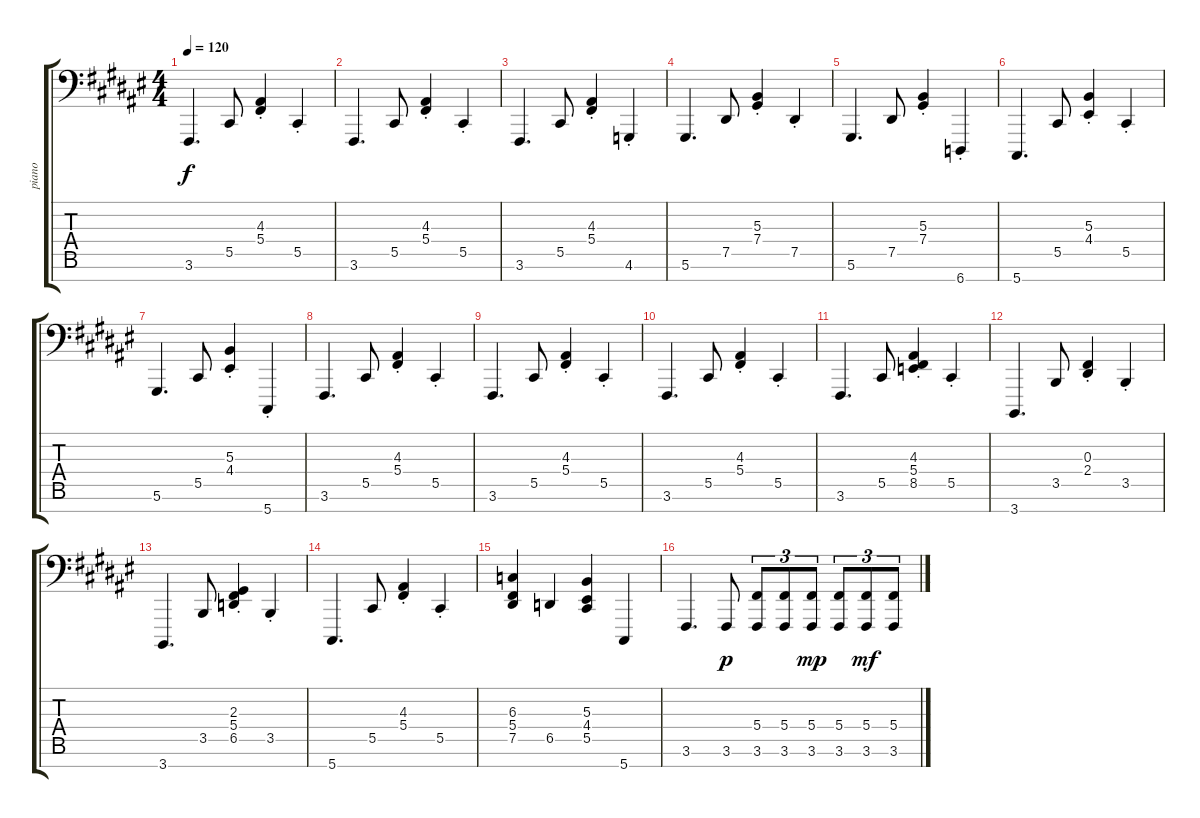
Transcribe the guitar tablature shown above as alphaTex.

\track ("piano" "piano") {instrument brightacousticpiano}
\staff {score tabs}
\tuning (Eb3 Bb2 Gb2 Db2 Ab1 Eb1 Ab0) {hide}
\ts (4 4)
\tempo 120
\clef f4
\ks f#
3.6.4{d dy f} 5.5.8 (4.3{st} 5.4{st}).4 5.5{st}.4 |
3.6.4{d} 5.5.8 (4.3{st} 5.4{st}).4 5.5{st}.4 |
3.6.4{d} 5.5.8 (4.3{st} 5.4{st}).4 4.6{st}.4 |
5.6.4{d} 7.5.8 (5.3{st} 7.4{st}).4 7.5{st}.4 |
5.6.4{d} 7.5.8 (5.3{st} 7.4{st}).4 6.7{st}.4 |
5.7.4{d} 5.5.8 (5.3{st} 4.4).4 5.5{st}.4 |
5.6.4{d} 5.5.8 (5.3{st} 4.4).4 5.7{st}.4 |
3.6.4{d} 5.5.8 (4.3{st} 5.4{st}).4 5.5{st}.4 |
3.6.4{d} 5.5.8 (4.3{st} 5.4{st}).4 5.5{st}.4 |
3.6.4{d} 5.5.8 (4.3{st} 5.4{st}).4 5.5{st}.4 |
3.6.4{d} 5.5.8 (4.3{st} 5.4{st} 8.5{st}).4 5.5{st}.4 |
3.7.4{d} 3.5.8 (0.3{st} 2.4{st}).4 3.5{st}.4 |
3.7.4{d} 3.5.8 (2.3{st} 5.4{st} 6.5).4 3.5{st}.4 |
5.7.4{d} 5.5.8 (4.3{st} 5.4{st}).4 5.5{st}.4 |
(6.3 5.4 7.5).4 6.5.4 (5.3 4.4 5.5).4 5.7.4 |
3.6.4{d} 3.6.8{dy p} (5.4 3.6).8{tu (3 2)} (5.4 3.6).8{tu (3 2)} (5.4 3.6).8{tu (3 2) dy mp} (5.4 3.6).8{tu (3 2)} (5.4 3.6).8{tu (3 2) dy mf} (5.4 3.6).8{tu (3 2)}
